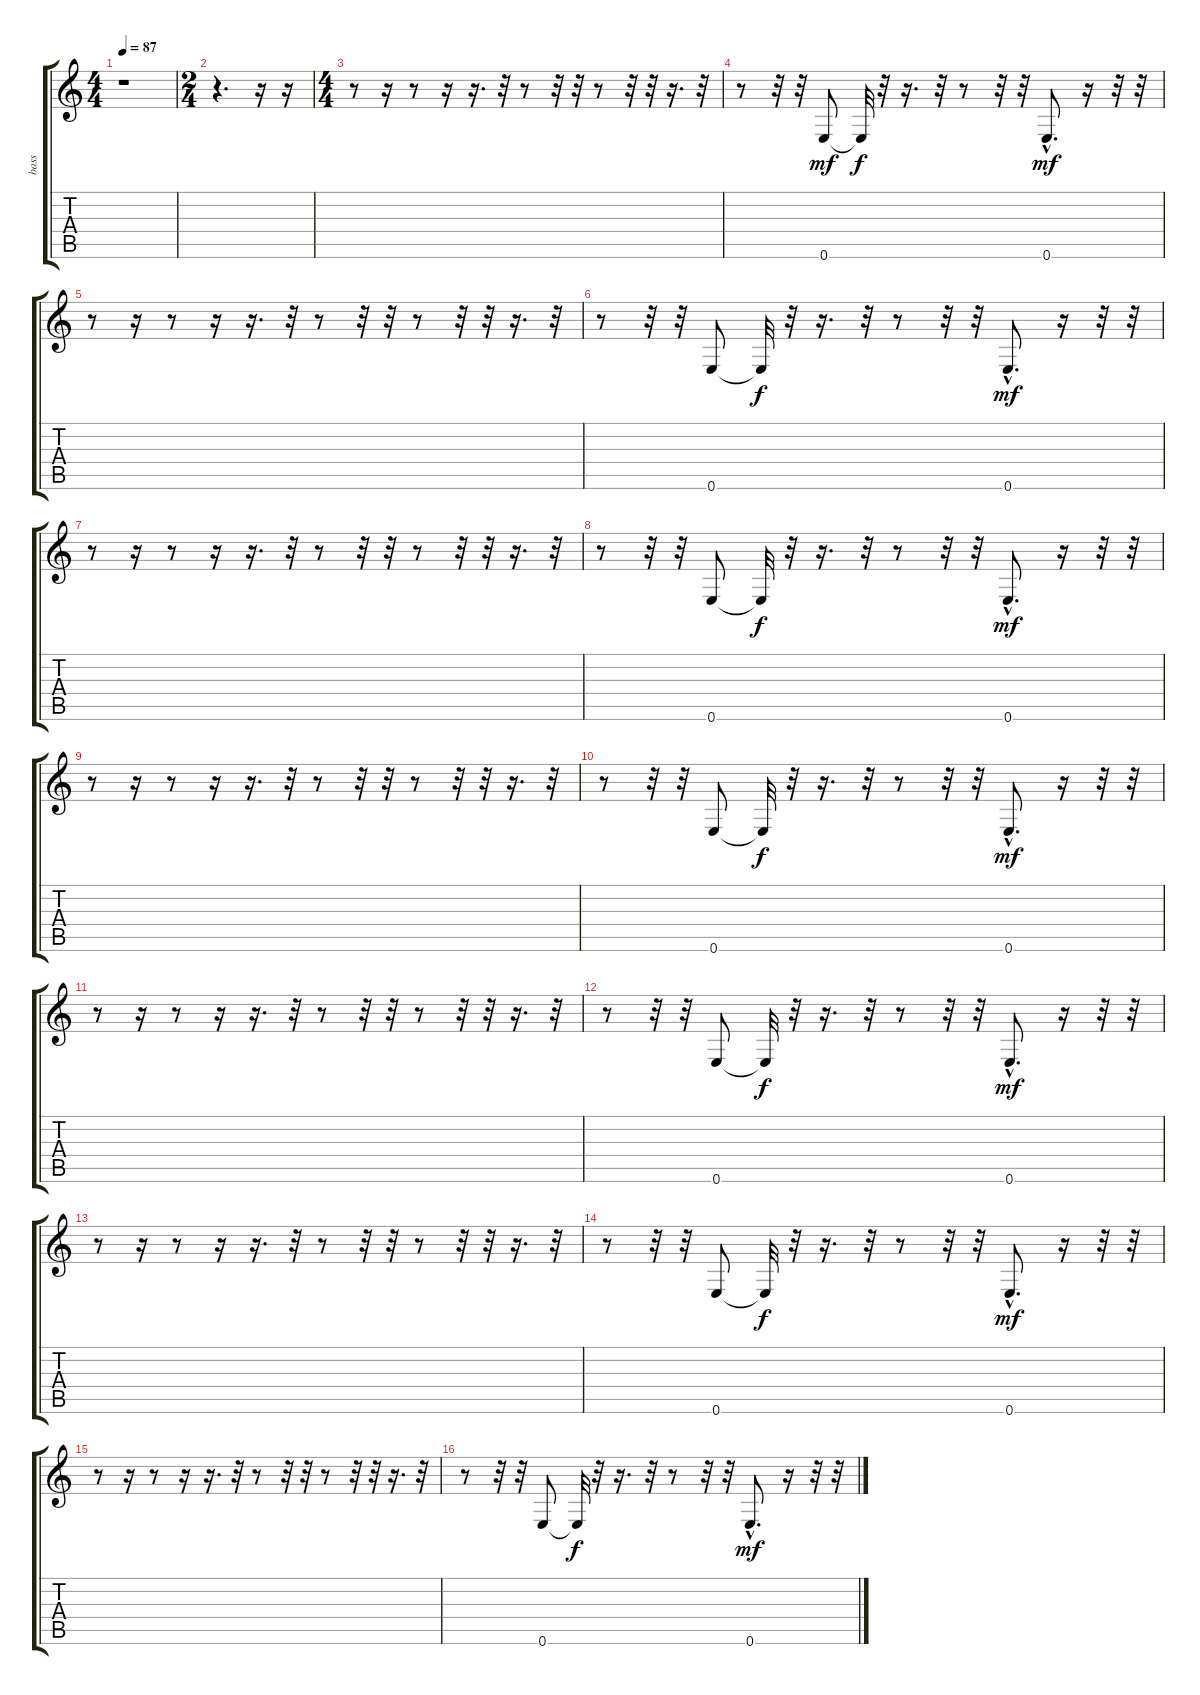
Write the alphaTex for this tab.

\track ("bass" "bass") {instrument fretlessbass}
\staff {score tabs}
\tuning (E4 B3 G3 D3 A2 E2) {hide}
\ts (4 4)
\tempo 87
\clef g2
\ks c
r.1{dy f} |
\ts (2 4)
r.4{d} r.16 r.16 |
\ts (4 4)
r.8 r.16 r.8 r.16 r.16{d} r.32 r.8 r.32 r.32 r.8 r.32 r.32 r.16{d} r.32 |
r.8 r.32 r.32 0.6.8{dy mf} 0.6{t}.32{dy f} r.32 r.16{d} r.32 r.8 r.32 r.32 0.6{hac}.8{d dy mf} r.16 r.32 r.32 |
r.8 r.16 r.8 r.16 r.16{d} r.32 r.8 r.32 r.32 r.8 r.32 r.32 r.16{d} r.32 |
r.8 r.32 r.32 0.6.8 0.6{t}.32{dy f} r.32 r.16{d} r.32 r.8 r.32 r.32 0.6{hac}.8{d dy mf} r.16 r.32 r.32 |
r.8 r.16 r.8 r.16 r.16{d} r.32 r.8 r.32 r.32 r.8 r.32 r.32 r.16{d} r.32 |
r.8 r.32 r.32 0.6.8 0.6{t}.32{dy f} r.32 r.16{d} r.32 r.8 r.32 r.32 0.6{hac}.8{d dy mf} r.16 r.32 r.32 |
r.8 r.16 r.8 r.16 r.16{d} r.32 r.8 r.32 r.32 r.8 r.32 r.32 r.16{d} r.32 |
r.8 r.32 r.32 0.6.8 0.6{t}.32{dy f} r.32 r.16{d} r.32 r.8 r.32 r.32 0.6{hac}.8{d dy mf} r.16 r.32 r.32 |
r.8 r.16 r.8 r.16 r.16{d} r.32 r.8 r.32 r.32 r.8 r.32 r.32 r.16{d} r.32 |
r.8 r.32 r.32 0.6.8 0.6{t}.32{dy f} r.32 r.16{d} r.32 r.8 r.32 r.32 0.6{hac}.8{d dy mf} r.16 r.32 r.32 |
r.8 r.16 r.8 r.16 r.16{d} r.32 r.8 r.32 r.32 r.8 r.32 r.32 r.16{d} r.32 |
r.8 r.32 r.32 0.6.8 0.6{t}.32{dy f} r.32 r.16{d} r.32 r.8 r.32 r.32 0.6{hac}.8{d dy mf} r.16 r.32 r.32 |
r.8 r.16 r.8 r.16 r.16{d} r.32 r.8 r.32 r.32 r.8 r.32 r.32 r.16{d} r.32 |
r.8 r.32 r.32 0.6.8 0.6{t}.32{dy f} r.32 r.16{d} r.32 r.8 r.32 r.32 0.6{hac}.8{d dy mf} r.16 r.32 r.32
